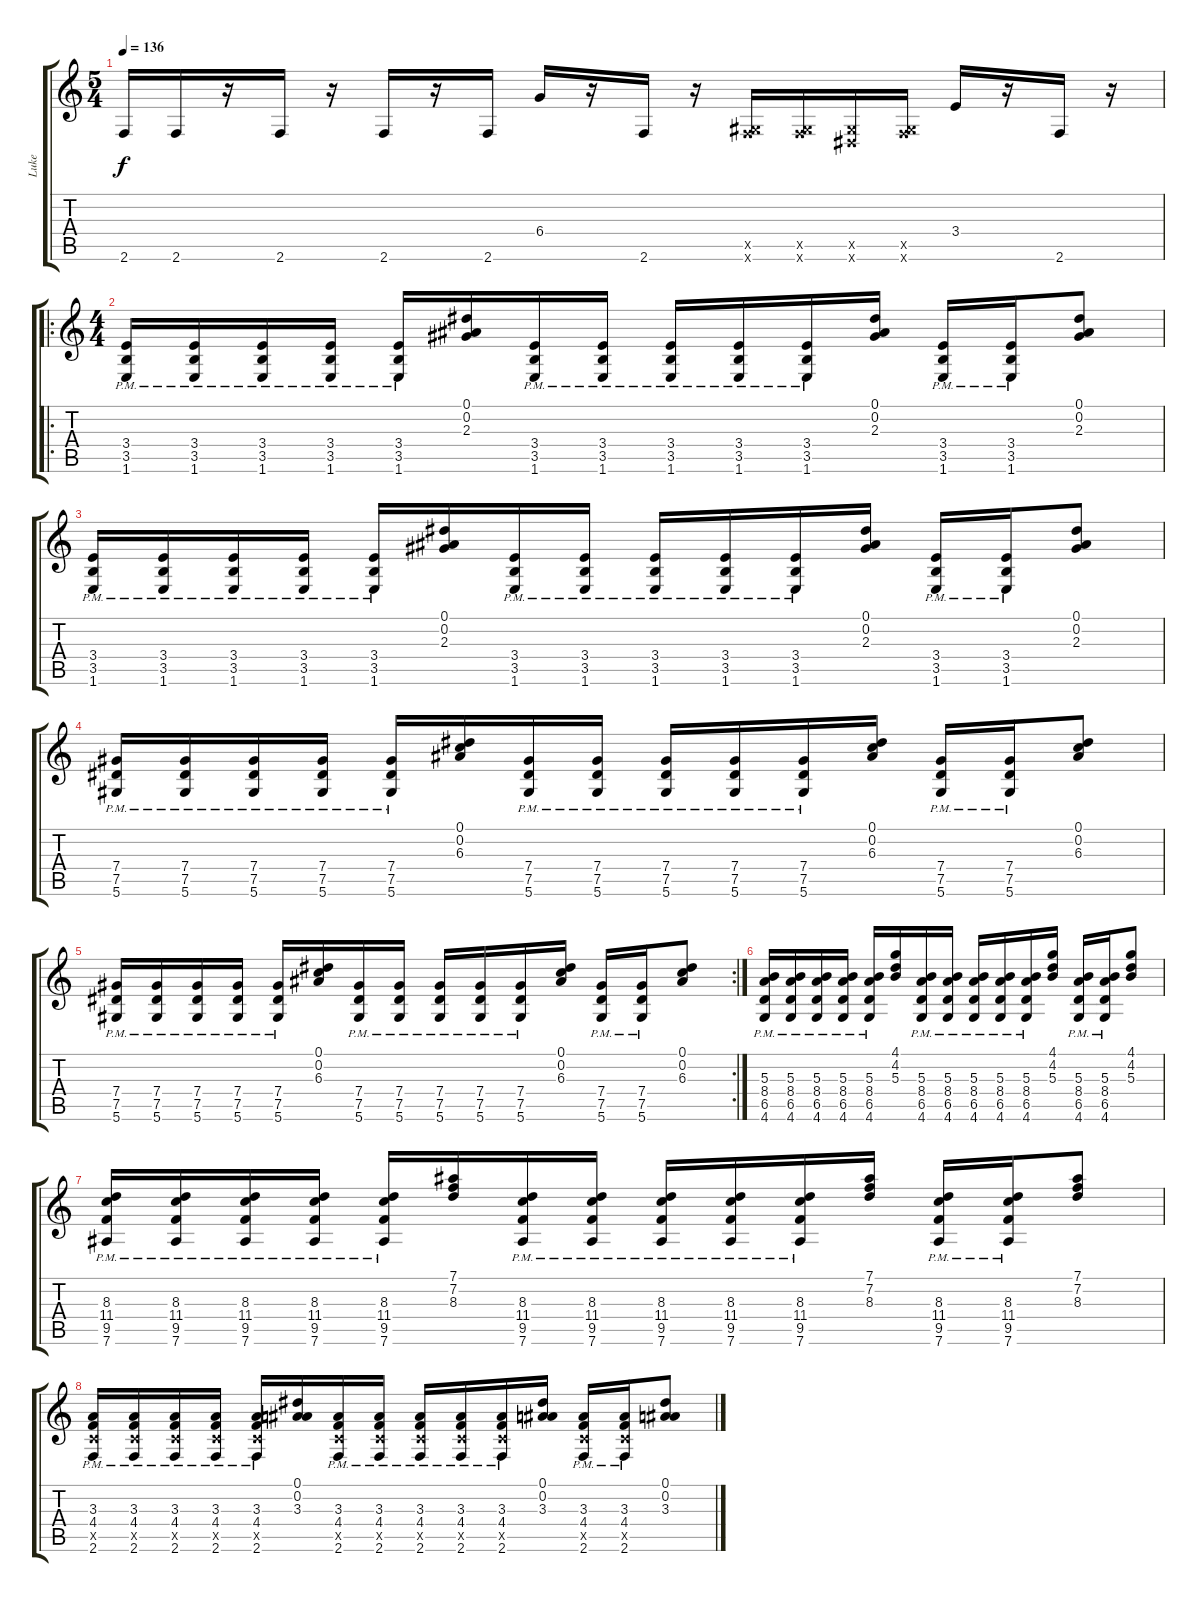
\track ("Luke" "Luke") {instrument overdrivenguitar}
\staff {score tabs}
\tuning (Eb4 Bb3 Gb3 Db3 Ab2 Eb2) {hide}
\ts (5 4)
\tempo 136
\clef g2
\ks c
2.6.16{dy f} 2.6.16 r.16 2.6.16 r.16 2.6.16 r.16 2.6.16 6.4.16 r.16 2.6.16 r.16 (0.5{x} 2.6{x}).16 (0.5{x} 2.6{x}).16 (0.5{x} 0.6{x}).16 (0.5{x} 2.6{x}).16 3.4.16 r.16 2.6.16 r.16 |
\ro
\ts (4 4)
(3.4{pm} 3.5{pm} 1.6{pm}).16 (3.4{pm} 3.5{pm} 1.6{pm}).16 (3.4{pm} 3.5{pm} 1.6{pm}).16 (3.4{pm} 3.5{pm} 1.6{pm}).16 (3.4{pm} 3.5{pm} 1.6{pm}).16 (0.1 0.2 2.3).16 (3.4{pm} 3.5{pm} 1.6{pm}).16 (3.4{pm} 3.5{pm} 1.6{pm}).16 (3.4{pm} 3.5{pm} 1.6{pm}).16 (3.4{pm} 3.5{pm} 1.6{pm}).16 (3.4{pm} 3.5{pm} 1.6{pm}).16 (0.1 0.2 2.3).16 (3.4{pm} 3.5{pm} 1.6{pm}).16 (3.4{pm} 3.5{pm} 1.6{pm}).16 (0.1 0.2 2.3).8 |
(3.4{pm} 3.5{pm} 1.6{pm}).16 (3.4{pm} 3.5{pm} 1.6{pm}).16 (3.4{pm} 3.5{pm} 1.6{pm}).16 (3.4{pm} 3.5{pm} 1.6{pm}).16 (3.4{pm} 3.5{pm} 1.6{pm}).16 (0.1 0.2 2.3).16 (3.4{pm} 3.5{pm} 1.6{pm}).16 (3.4{pm} 3.5{pm} 1.6{pm}).16 (3.4{pm} 3.5{pm} 1.6{pm}).16 (3.4{pm} 3.5{pm} 1.6{pm}).16 (3.4{pm} 3.5{pm} 1.6{pm}).16 (0.1 0.2 2.3).16 (3.4{pm} 3.5{pm} 1.6{pm}).16 (3.4{pm} 3.5{pm} 1.6{pm}).16 (0.1 0.2 2.3).8 |
(7.4{pm} 7.5{pm} 5.6{pm}).16 (7.4{pm} 7.5{pm} 5.6{pm}).16 (7.4{pm} 7.5{pm} 5.6{pm}).16 (7.4{pm} 7.5{pm} 5.6{pm}).16 (7.4{pm} 7.5{pm} 5.6{pm}).16 (0.1 0.2 6.3).16 (7.4{pm} 7.5{pm} 5.6{pm}).16 (7.4{pm} 7.5{pm} 5.6{pm}).16 (7.4{pm} 7.5{pm} 5.6{pm}).16 (7.4{pm} 7.5{pm} 5.6{pm}).16 (7.4{pm} 7.5{pm} 5.6{pm}).16 (0.1 0.2 6.3).16 (7.4{pm} 7.5{pm} 5.6{pm}).16 (7.4{pm} 7.5{pm} 5.6{pm}).16 (0.1 0.2 6.3).8 |
\rc 2
(7.4{pm} 7.5{pm} 5.6{pm}).16 (7.4{pm} 7.5{pm} 5.6{pm}).16 (7.4{pm} 7.5{pm} 5.6{pm}).16 (7.4{pm} 7.5{pm} 5.6{pm}).16 (7.4{pm} 7.5{pm} 5.6{pm}).16 (0.1 0.2 6.3).16 (7.4{pm} 7.5{pm} 5.6{pm}).16 (7.4{pm} 7.5{pm} 5.6{pm}).16 (7.4{pm} 7.5{pm} 5.6{pm}).16 (7.4{pm} 7.5{pm} 5.6{pm}).16 (7.4{pm} 7.5{pm} 5.6{pm}).16 (0.1 0.2 6.3).16 (7.4{pm} 7.5{pm} 5.6{pm}).16 (7.4{pm} 7.5{pm} 5.6{pm}).16 (0.1 0.2 6.3).8 |
(5.3 8.4{pm} 6.5{pm} 4.6{pm}).16 (5.3 8.4{pm} 6.5{pm} 4.6{pm}).16 (5.3 8.4{pm} 6.5{pm} 4.6{pm}).16 (5.3 8.4{pm} 6.5{pm} 4.6{pm}).16 (5.3 8.4{pm} 6.5{pm} 4.6{pm}).16 (4.1 4.2 5.3).16 (5.3 8.4{pm} 6.5{pm} 4.6{pm}).16 (5.3 8.4{pm} 6.5{pm} 4.6{pm}).16 (5.3 8.4{pm} 6.5{pm} 4.6{pm}).16 (5.3 8.4{pm} 6.5{pm} 4.6{pm}).16 (5.3 8.4{pm} 6.5{pm} 4.6{pm}).16 (4.1 4.2 5.3).16 (5.3 8.4{pm} 6.5{pm} 4.6{pm}).16 (5.3 8.4{pm} 6.5{pm} 4.6{pm}).16 (4.1 4.2 5.3).8 |
(8.3 11.4{pm} 9.5{pm} 7.6{pm}).16 (8.3 11.4{pm} 9.5{pm} 7.6{pm}).16 (8.3 11.4{pm} 9.5{pm} 7.6{pm}).16 (8.3 11.4{pm} 9.5{pm} 7.6{pm}).16 (8.3 11.4{pm} 9.5{pm} 7.6{pm}).16 (7.1 7.2 8.3).16 (8.3 11.4{pm} 9.5{pm} 7.6{pm}).16 (8.3 11.4{pm} 9.5{pm} 7.6{pm}).16 (8.3 11.4{pm} 9.5{pm} 7.6{pm}).16 (8.3 11.4{pm} 9.5{pm} 7.6{pm}).16 (8.3 11.4{pm} 9.5{pm} 7.6{pm}).16 (7.1 7.2 8.3).16 (8.3 11.4{pm} 9.5{pm} 7.6{pm}).16 (8.3 11.4{pm} 9.5{pm} 7.6{pm}).16 (7.1 7.2 8.3).8 |
(3.3 4.4{pm} 4.5{pm x} 2.6{pm}).16 (3.3 4.4{pm} 4.5{pm x} 2.6{pm}).16 (3.3 4.4{pm} 4.5{pm x} 2.6{pm}).16 (3.3 4.4{pm} 4.5{pm x} 2.6{pm}).16 (3.3 4.4{pm} 4.5{pm x} 2.6{pm}).16 (0.1 0.2 3.3).16 (3.3 4.4{pm} 4.5{pm x} 2.6{pm}).16 (3.3 4.4{pm} 4.5{pm x} 2.6{pm}).16 (3.3 4.4{pm} 4.5{pm x} 2.6{pm}).16 (3.3 4.4{pm} 4.5{pm x} 2.6{pm}).16 (3.3 4.4{pm} 4.5{pm x} 2.6{pm}).16 (0.1 0.2 3.3).16 (3.3 4.4{pm} 4.5{pm x} 2.6{pm}).16 (3.3 4.4{pm} 4.5{pm x} 2.6{pm}).16 (0.1 0.2 3.3).8
